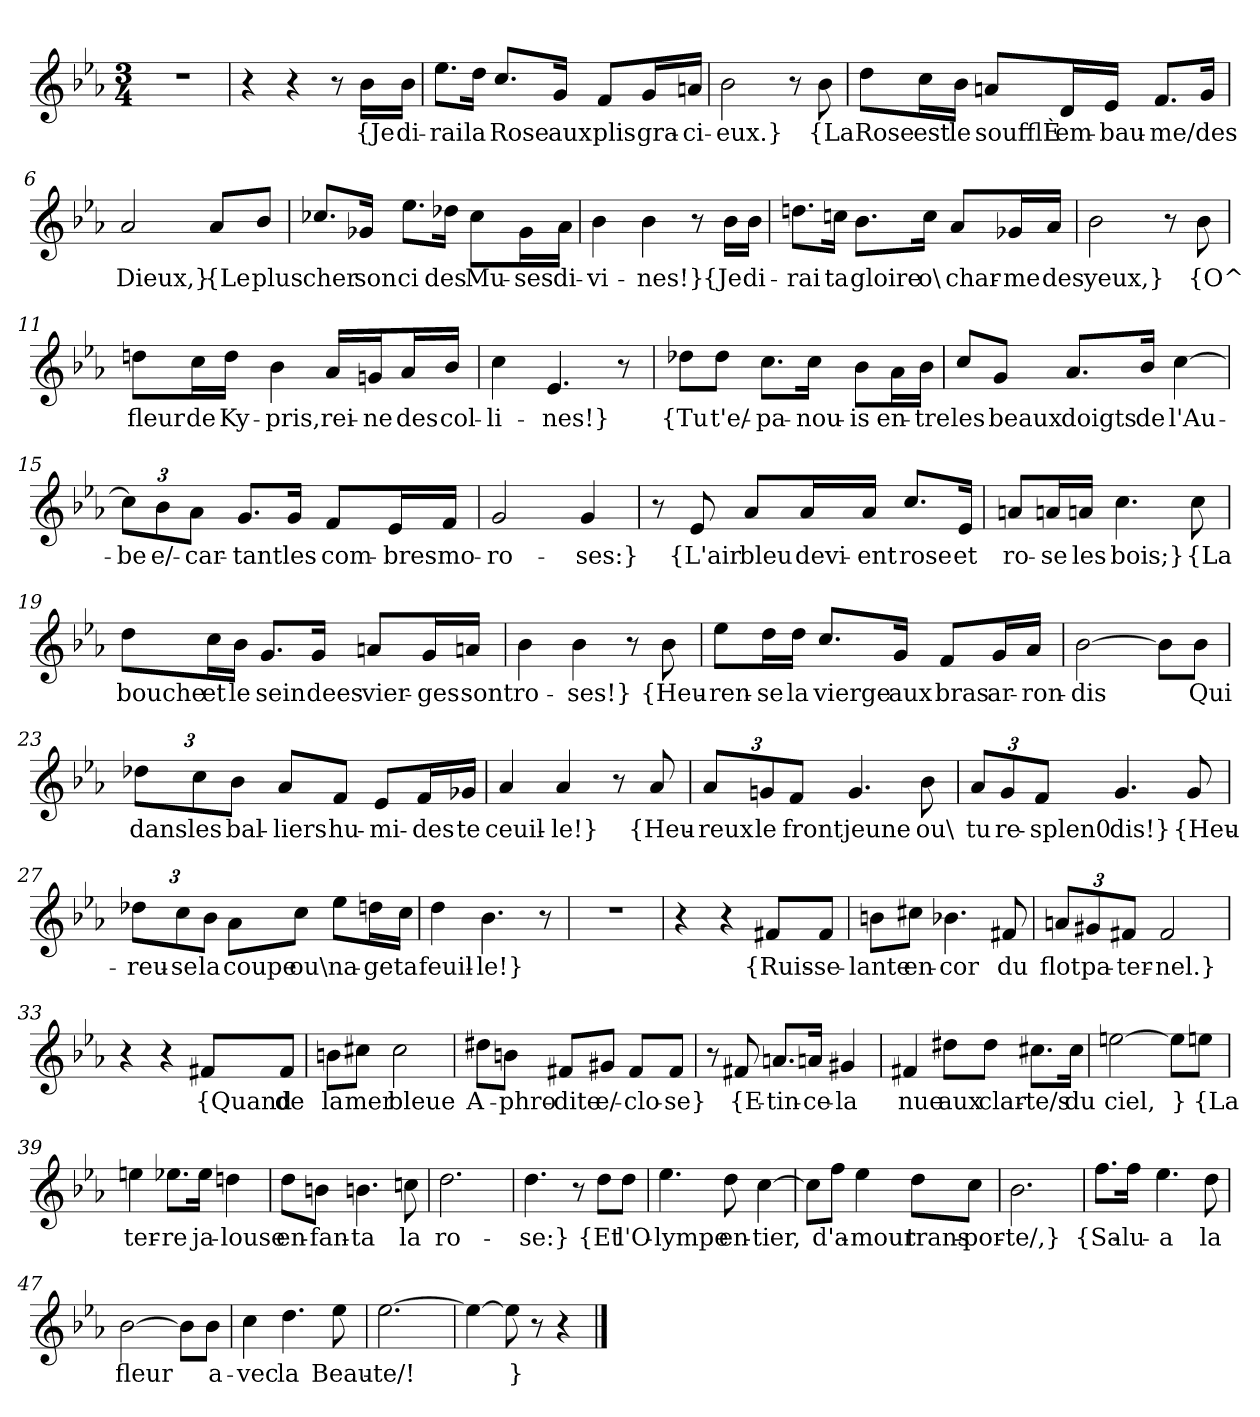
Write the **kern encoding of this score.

**kern	**text
*part1	*part1
*staff1	*staff1
*clefG2	*
*k[b-e-a-]	*
*M3/4	*
=1	=1
2.r	.
=2	=2
4r	.
4r	.
8r	.
16b-\LL	{Je
16b-\JJ	di-
=3	=3
8.ee-\L	-rai
16dd\Jk	la
8.cc/L	Rose
16g/Jk	aux
8f/L	plis
16g/L	gra-
16an/JJ	-ci-
=4	=4
2b-	-eux.}
8r	.
8b-	{La
=5	=5
8dd\L	Rose
16cc\L	est
16b-\JJ	le
8an/L	soufflÈ
16d/L	em-
16e-/JJ	-bau-
8.f/L	-me/
16g/Jk	des
=6	=6
2a-	Dieux,}
8a-/L	{Le
8b-/J	plus
=7	=7
8.cc-X/L	cher
16g-X/Jk	son
8.ee-\L	ci
16dd-X\Jk	des
8cc-\L	Mu-
16g-\L	-ses
16a-\JJ	di-
=8	=8
4b-	-vi-
4b-	-nes!}
8r	.
16b-\LL	{Je
16b-\JJ	di-
=9	=9
8.ddn\L	-rai
16ccn\Jk	ta
8.b-\L	gloire
16cc\Jk	o\
8a-/L	char-
16g-X/L	-me
16a-/JJ	des
=10	=10
2b-	yeux,}
8r	.
8b-	{O^
=11	=11
8ddn\L	fleur
16cc\L	de
16dd\JJ	Ky-
4b-	-pris,
16a-/LL	rei-
16gn/J	-ne
16a-/L	des
16b-/JJ	col-
=12	=12
4cc	-li-
4.e-	-nes!}
8r	.
=13	=13
8dd-X\L	{Tu
8dd-\J	t'e/-
8.cc\L	-pa-
16cc\Jk	-nou-
8b-\L	-is
16a-\L	en-
16b-\JJ	-tre
=14	=14
8cc/L	les
8g/J	beaux
8.a-/L	doigts
16b-/Jk	de
[4cc	l'Au-
=15	=15
12cc\L]	-be
12b-\	e/-
12a-\J	-car-
8.g/L	-tant
16g/Jk	les
8f/L	com-
16e-/L	-bres
16f/JJ	mo-
=16	=16
2g	-ro-
4g	-ses:}
=17	=17
8r	.
8e-	{L'air
8a-/L	bleu
16a-/L	devi-
16a-/JJ	-ent
8.cc/L	rose
16e-/Jk	et
=18	=18
8an/L	ro-
16an/L	-se
16an/JJ	les
4.cc	bois;}
8cc	{La
=19	=19
8dd\L	bouche
16cc\L	et
16b-\JJ	le
8.g/L	sein
16g/Jk	dees
8an/L	vier-
16g/L	-ges
16an/JJ	sont
=20	=20
4b-	ro-
4b-	-ses!}
8r	.
8b-	{Heu-
=21	=21
8ee-\L	-ren-
16dd\L	-se
16dd\JJ	la
8.cc/L	vierge
16g/Jk	aux
8f/L	bras
16g/L	ar-
16a-/JJ	-ron-
=22	=22
[2b-	-dis
8b-\L]	.
8b-\J	Qui
=23	=23
12dd-X\L	dans
12cc\	les
12b-\J	bal-
8a-/L	-liers
8f/J	hu-
8e-/L	mi-
16f/L	-des
16g-X/JJ	te
=24	=24
4a-	ceuil-
4a-	-le!}
8r	.
8a-	{Heu-
=25	=25
12a-/L	-reux
12gn/	le
12f/J	front
4.g	jeune
8b-	ou\
=26	=26
12a-/L	tu
12g/	re-
12f/J	-splen0
4.g	-dis!}
8g	{Heu-
=27	=27
12dd-X\L	-reu-
12cc\	-se
12b-\J	la
8a-\L	coupe
8cc\J	ou\
8ee-\L	na-
16ddn\L	-ge
16cc\JJ	ta
=28	=28
4dd	feuil-
4.b-	-le!}
8r	.
=29	=29
2.r	.
=30	=30
4r	.
4r	.
8f#X/L	{Ruis-
8f#/J	-se-
=31	=31
8bn\L	-lante
8cc#X\J	en-
4.b-X	-cor
8f#X	du
=32	=32
12an/L	flot
12g#X/	pa-
12f#X/J	-ter-
2f#	-nel.}
=33	=33
4r	.
4r	.
8f#X/L	{Quand
8f#/J	de
=34	=34
8bn\L	la
8cc#X\J	mer
2cc#	bleue
=35	=35
8dd#X\L	A-
8bn\J	-phro-
8f#X/L	-dite
8g#X/J	e/-
8f#/L	-clo-
8f#/J	-se}
=36	=36
8r	.
8f#X	{E-
8.an/L	-tin-
16an/Jk	-ce-
4g#X	-la
=37	=37
4f#X	nue
8dd#X\L	aux
8dd#\J	clar-
8.cc#X\L	-te/s
16cc#\Jk	du
=38	=38
[2een	ciel,
8een\L]	}
8een\J	{La
=39	=39
4een	ter-
8.ee-X\L	-re
16ee-\Jk	ja-
4ddn	-louse
=40	=40
8dd\L	en-
8bn\J	-fan-
4.bn	-ta
8ccn	la
=41	=41
2.dd	ro-
=42	=42
4.dd	-se:}
8r	.
8dd\L	{Et
8dd\J	l'O-
=43	=43
4.ee-	-lympe
8dd	en-
[4cc	-tier,
=44	=44
8cc\L]	.
8ff\J	d'a-
4ee-	-mour
8dd\L	trans-
8cc\J	-por-
=45	=45
2.b-	-te/,}
=46	=46
8.ff\L	{Sa-
16ff\Jk	-lu-
4.ee-	-a
8dd	la
=47	=47
[2b-	fleur
8b-\L]	.
8b-\J	a-
=48	=48
4cc	-vec
4.dd	la
8ee-	Beau-
=49	=49
[2.ee-	-te/!
=50	=50
4ee-_	.
8ee-]	}
8r	.
4r	.
==	==
*-	*-
